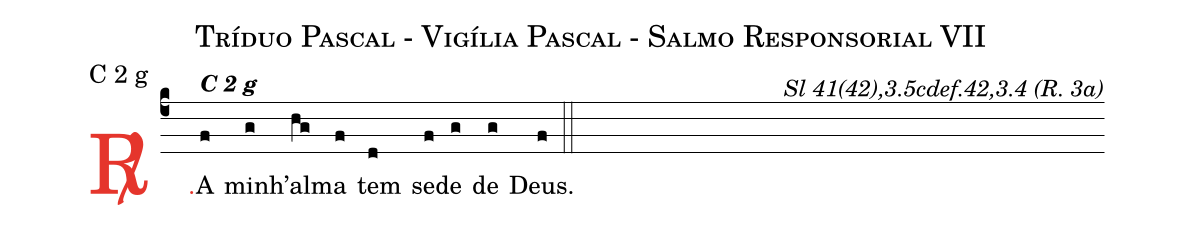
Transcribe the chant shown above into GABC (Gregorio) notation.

name: Tríduo Pascal - Vigília Pascal - Salmo Responsorial VII;
mode: C 2 g;
commentary: Sl 41(42),3.5cdef.42,3.4 (R. 3a);
%%
(c4)

<c><sp>R/</sp>.</c>() A<alt>\textbf{C 2 g}</alt>(f) minh'(g)al(hg)ma(f) tem(d) se(f)de(g) de(g) Deus.(f)

(::)
